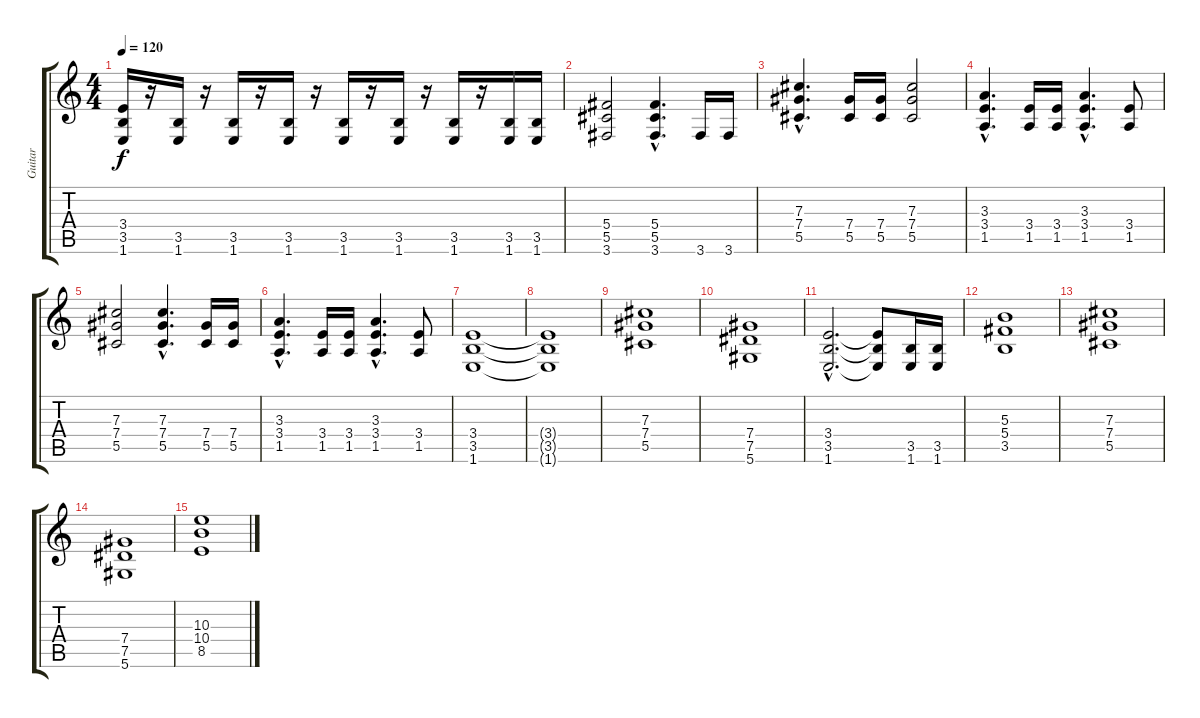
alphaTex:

\track ("Guitar" "Guitar") {instrument overdrivenguitar}
\staff {score tabs}
\tuning (Eb4 Bb3 Gb3 Db3 Ab2 Eb2) {hide}
\ts (4 4)
\tempo 120
\clef g2
\ks c
(3.4 3.5 1.6).16{dy f} r.16 (3.5 1.6).16 r.16 (3.5 1.6).16 r.16 (3.5 1.6).16 r.16 (3.5 1.6).16 r.16 (3.5 1.6).16 r.16 (3.5 1.6).16 r.16 (3.5 1.6).16 (3.5 1.6).16 |
(5.4 5.5 3.6).2 (5.4{hac} 5.5{hac} 3.6{hac}).4{d} 3.6.16 3.6.16 |
(7.3{hac} 7.4{hac} 5.5{hac}).4{d} (7.4 5.5).16 (7.4 5.5).16 (7.3 7.4 5.5).2 |
(3.3{hac} 3.4{hac} 1.5{hac}).4{d} (3.4 1.5).16 (3.4 1.5).16 (3.3{hac} 3.4{hac} 1.5{hac}).4{d} (3.4 1.5).8 |
(7.3 7.4 5.5).2 (7.3{hac} 7.4{hac} 5.5{hac}).4{d} (7.4 5.5).16 (7.4 5.5).16 |
(3.3{hac} 3.4{hac} 1.5{hac}).4{d} (3.4 1.5).16 (3.4 1.5).16 (3.3{hac} 3.4{hac} 1.5{hac}).4{d} (3.4 1.5).8 |
(3.4 3.5 1.6).1 |
(3.4{t} 3.5{t} 1.6{t}).1 |
(7.3 7.4 5.5).1 |
(7.4 7.5 5.6).1 |
(3.4{hac} 3.5{hac} 1.6{hac}).2{d} (3.4{t} 3.5{t} 1.6{t}).8 (3.5 1.6).16 (3.5 1.6).16 |
(5.3 5.4 3.5).1 |
(7.3 7.4 5.5).1 |
(7.4 7.5 5.6).1 |
(10.3 10.4 8.5).1
